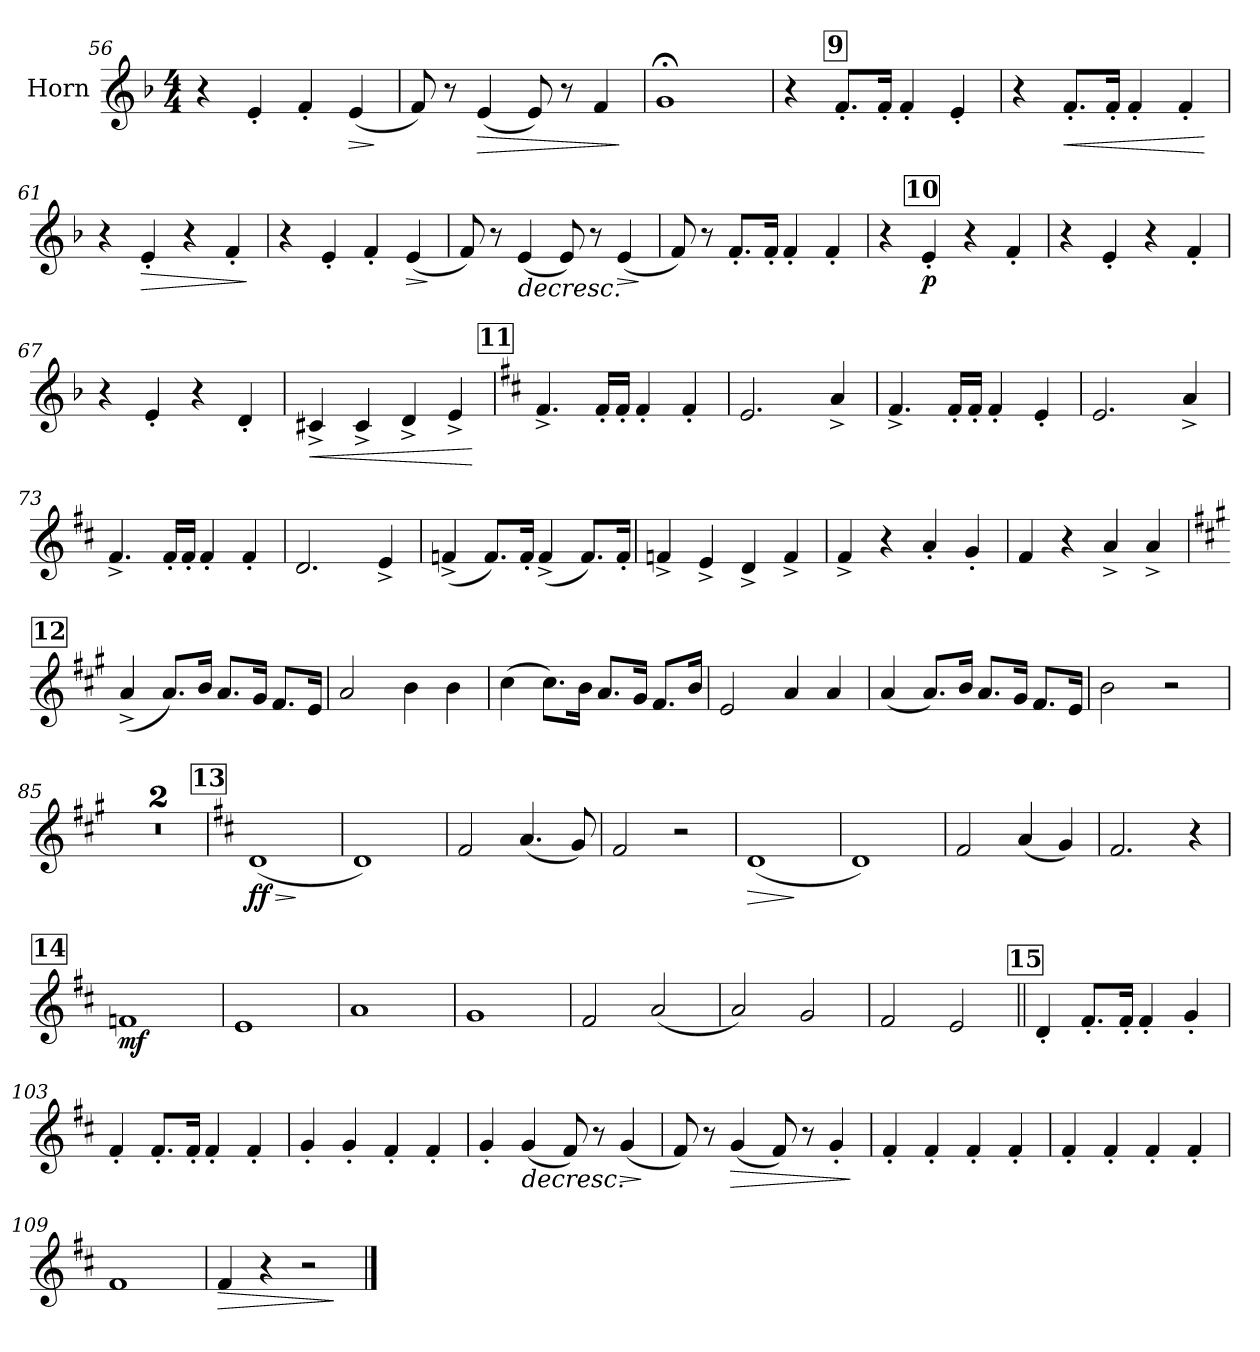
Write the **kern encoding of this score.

**kern	**dynam
*part1	*part1
*staff1	*staff1
*I"Horn	*
*I'Hn	*
*clefG2	*
*ITrd4c7	*
*k[b-e-]	*
*M4/4	*
=56	=56
4r	.
4A'/	.
4B-'/	.
!	!LO:HP:b
(4A/	>
.	]
=57	=57
8B-/)	.
8r	.
!	!LO:HP:b
(4A/	>
8A/)	.
8r	.
4B-/	.
.	]
=58	=58
1c;<	.
!!LO:LB:g=z
!!LO:REH:place=s1:a:B:fs=14:t=9:qo=1
=59	=59
4r	.
8.B-'/L	.
16B-'/Jk	.
4B-'/	.
4A'/	.
=60	=60
4r	.
!	!LO:HP:b
8.B-'/L	<
16B-'/Jk	.
4B-'/	.
4B-'/	.
.	[
=61	=61
4r	.
!	!LO:HP:b
4A'/	>
4r	.
4B-'/	.
.	]
=62	=62
4r	.
4A'/	.
4B-'/	.
!	!LO:HP:b
(4A/	>
.	]
=63	=63
8B-/)	.
8r	.
!	!LO:HP:b
(4A/	>
8A/)	.
8r	.
!	!LO:HP:b
(4A/	>
.	] ]
=64	=64
8B-/)	.
8r	.
8.B-'/L	.
16B-'/Jk	.
4B-'/	.
4B-'/	.
!!LO:REH:place=s1:a:B:fs=14:t=10:qo=1
=65	=65
4r	.
!	!LO:DY:b
4A'/	p
4r	.
4B-'/	.
=66	=66
4r	.
4A'/	.
4r	.
4B-'/	.
!!LO:LB:g=z
=67	=67
4r	.
4A'/	.
4r	.
4G'/	.
=68	=68
!	!LO:HP:b
4F#X^/	<
4F#^/	.
4G^/	.
4A^/	.
.	[
!!LO:REH:place=s1:a:B:fs=14:t=11
=69	=69
*k[f#]	*
4.B^/	.
16B'/LL	.
16B'/JJ	.
4B'/	.
4B'/	.
=70	=70
2.A/	.
4d^/	.
=71	=71
4.B^/	.
16B'/LL	.
16B'/JJ	.
4B'/	.
4A'/	.
=72	=72
2.A/	.
4d^/	.
=73	=73
4.B^/	.
16B'/LL	.
16B'/JJ	.
4B'/	.
4B'/	.
=74	=74
2.G/	.
4A^/	.
!!LO:PB:g=z
=75	=75
(4B-X^/	.
8.B-/L)	.
16B-'/Jk	.
(4B-^/	.
8.B-/L)	.
16B-'/Jk	.
=76	=76
4B-X^/	.
4A^/	.
4G^/	.
4B-^/	.
=77	=77
4B^/	.
4r	.
4d'/	.
4c'/	.
=78	=78
4B/	.
4r	.
4d^/	.
4d^/	.
!!LO:REH:place=s1:a:B:fs=14:t=12
=79	=79
*k[f#c#]	*
(4d^/	.
8.d/L)	.
16e/Jk	.
8.d/L	.
16c#/Jk	.
8.B/L	.
16A/Jk	.
=80	=80
2d/	.
4e\	.
4e\	.
!!LO:LB:g=z
=81	=81
(4f#\	.
8.f#\L)	.
16e\Jk	.
8.d/L	.
16c#/Jk	.
8.B/L	.
16e/Jk	.
=82	=82
2A/	.
4d/	.
4d/	.
=83	=83
(4d/	.
8.d/L)	.
16e/Jk	.
8.d/L	.
16c#/Jk	.
8.B/L	.
16A/Jk	.
=84	=84
2e\	.
2r	.
=85	=85
1r	.
=86	=86
1r	.
!!LO:REH:place=s1:a:B:fs=14:t=13
=87	=87
*k[f#]	*
!	!LO:HP:b
!	!LO:DY:n=1:b
(1G	> ff
.	]
=88	=88
1G)	.
=89	=89
2B/	.
(4.d/	.
8c/)	.
!!LO:LB:g=z
=90	=90
2B/	.
2r	.
=91	=91
!	!LO:HP:b
(1G	>
.	]
=92	=92
1G)	.
=93	=93
2B/	.
(4d/	.
4c/)	.
=94	=94
2.B/	.
4r	.
!!LO:REH:place=s1:a:B:fs=14:t=14
=95	=95
!	!LO:DY:b
1B-X	mf
=96	=96
1A	.
=97	=97
1d	.
=98	=98
1c	.
=99	=99
!	!LO:DY:b
2B/	other-dynamics
(2d/	.
=100	=100
2d/)	.
2c/	.
=101	=101
2B/	.
2A/	.
!!LO:REH:place=s1:a:B:fs=14:t=15
=102||	=102||
4G'/	.
8.B'/L	.
16B'/Jk	.
4B'/	.
4c'/	.
!!LO:LB:g=z
=103	=103
4B'/	.
8.B'/L	.
16B'/Jk	.
4B'/	.
4B'/	.
=104	=104
4c'/	.
4c'/	.
4B'/	.
4B'/	.
=105	=105
4c'/	.
!	!LO:HP:b
(4c/	>
8B/)	.
8r	.
!	!LO:HP:b
(4c/	>
.	] ]
=106	=106
8B/)	.
8r	.
!	!LO:HP:b
(4c/	>
8B/)	.
8r	.
4c'/	.
.	]
=107	=107
4B'/	.
4B'/	.
4B'/	.
4B'/	.
=108	=108
4B'/	.
4B'/	.
4B'/	.
4B'/	.
=109	=109
1B	.
=110	=110
!	!LO:HP:b
4B/	>
4r	.
2r	.
.	]
==	==
*-	*-
